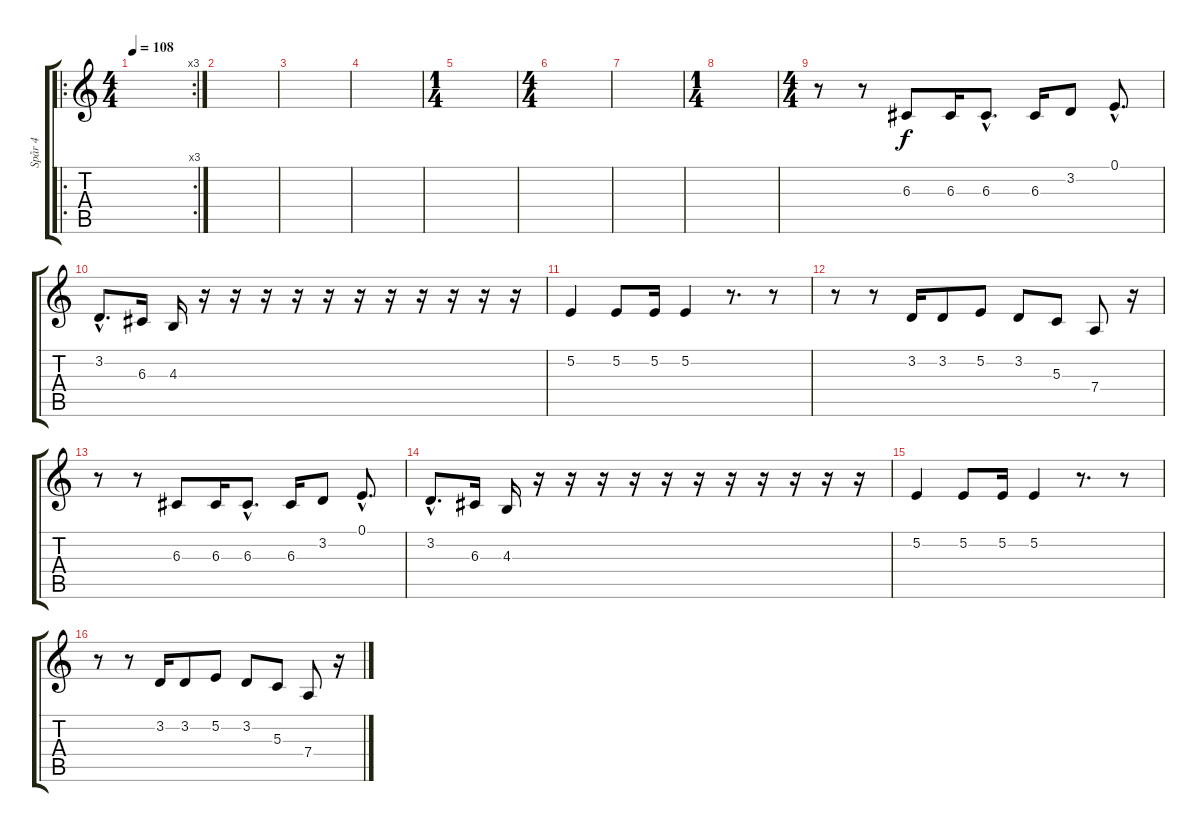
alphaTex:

\track ("Spår 4" "Spår 4") {instrument voiceoohs}
\staff {score tabs}
\tuning (E4 B3 G3 D3 A2 E2) {hide}
\ro
\rc 3
\ts (4 4)
\tempo 108
\clef g2
\ks c
|
|
|
|
\ts (1 4)
|
\ts (4 4)
|
|
\ts (1 4)
|
\ts (4 4)
r.8 r.8 6.3.8 6.3.16 6.3{hac}.8{d} 6.3.16 3.2.8 0.1{hac}.8{d} |
3.2{hac}.8{d} 6.3.16 4.3.16 r.16 r.16 r.16 r.16 r.16 r.16 r.16 r.16 r.16 r.16 r.16 |
5.2.4 5.2.8 5.2.16 5.2.4 r.8{d} r.8 |
r.8 r.8 3.2.16 3.2.8 5.2.8 3.2.8 5.3.8 7.4.8 r.16 |
r.8 r.8 6.3.8 6.3.16 6.3{hac}.8{d} 6.3.16 3.2.8 0.1{hac}.8{d} |
3.2{hac}.8{d} 6.3.16 4.3.16 r.16 r.16 r.16 r.16 r.16 r.16 r.16 r.16 r.16 r.16 r.16 |
5.2.4 5.2.8 5.2.16 5.2.4 r.8{d} r.8 |
r.8 r.8 3.2.16 3.2.8 5.2.8 3.2.8 5.3.8 7.4.8 r.16
